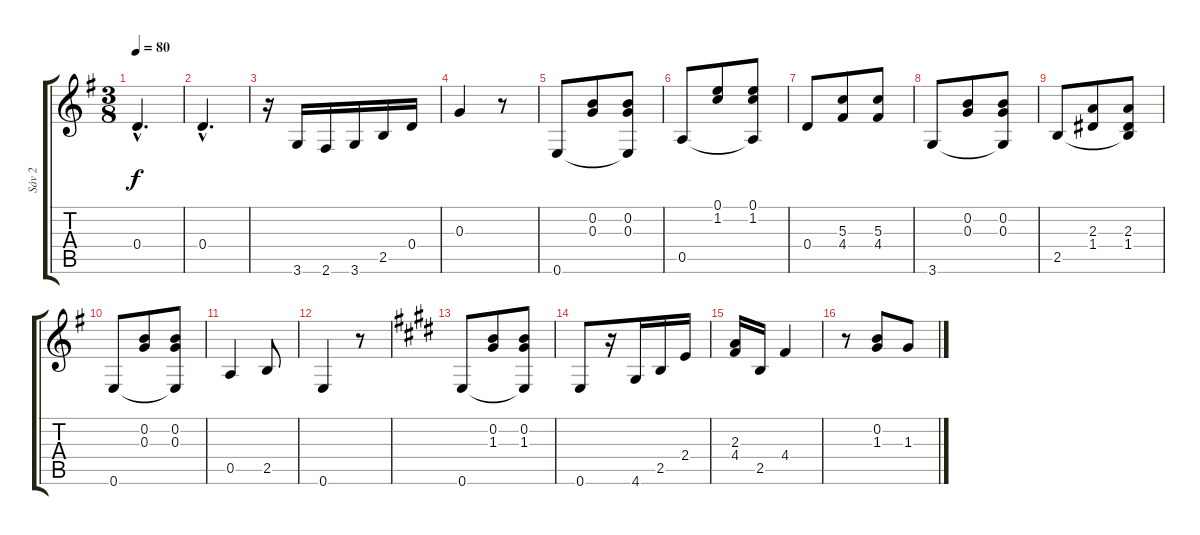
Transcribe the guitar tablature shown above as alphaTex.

\track ("Sáv 2" "Sáv 2") {instrument acousticguitarnylon}
\staff {score tabs}
\tuning (E4 B3 G3 D3 A2 E2) {hide}
\ts (3 8)
\tempo 80
\clef g2
\ks g
0.4{hac}.4{d dy f} |
0.4{hac}.4{d} |
r.16 3.6.16 2.6.16 3.6.16 2.5.16 0.4.16 |
0.3.4 r.8 |
0.6.8 (0.2 0.3).8 (0.2 0.3 0.6{t}).8 |
0.5.8 (0.1 1.2).8 (0.1 1.2 0.5{t}).8 |
0.4.8 (5.3 4.4).8 (5.3 4.4).8 |
3.6.8 (0.2 0.3).8 (0.2 0.3 3.6{t}).8 |
2.5.8 (2.3 1.4).8 (2.3 1.4 2.5{t}).8 |
0.6.8 (0.2 0.3).8 (0.2 0.3 0.6{t}).8 |
0.5.4 2.5.8 |
0.6.4 r.8 |
\ks e
0.6.8 (0.2 1.3).8 (0.2 1.3 0.6{t}).8 |
0.6.8 r.16 4.6.16 2.5.16 2.4.16 |
(2.3 4.4).16 2.5.16 4.4.4 |
r.8 (0.2 1.3).8 1.3.8
